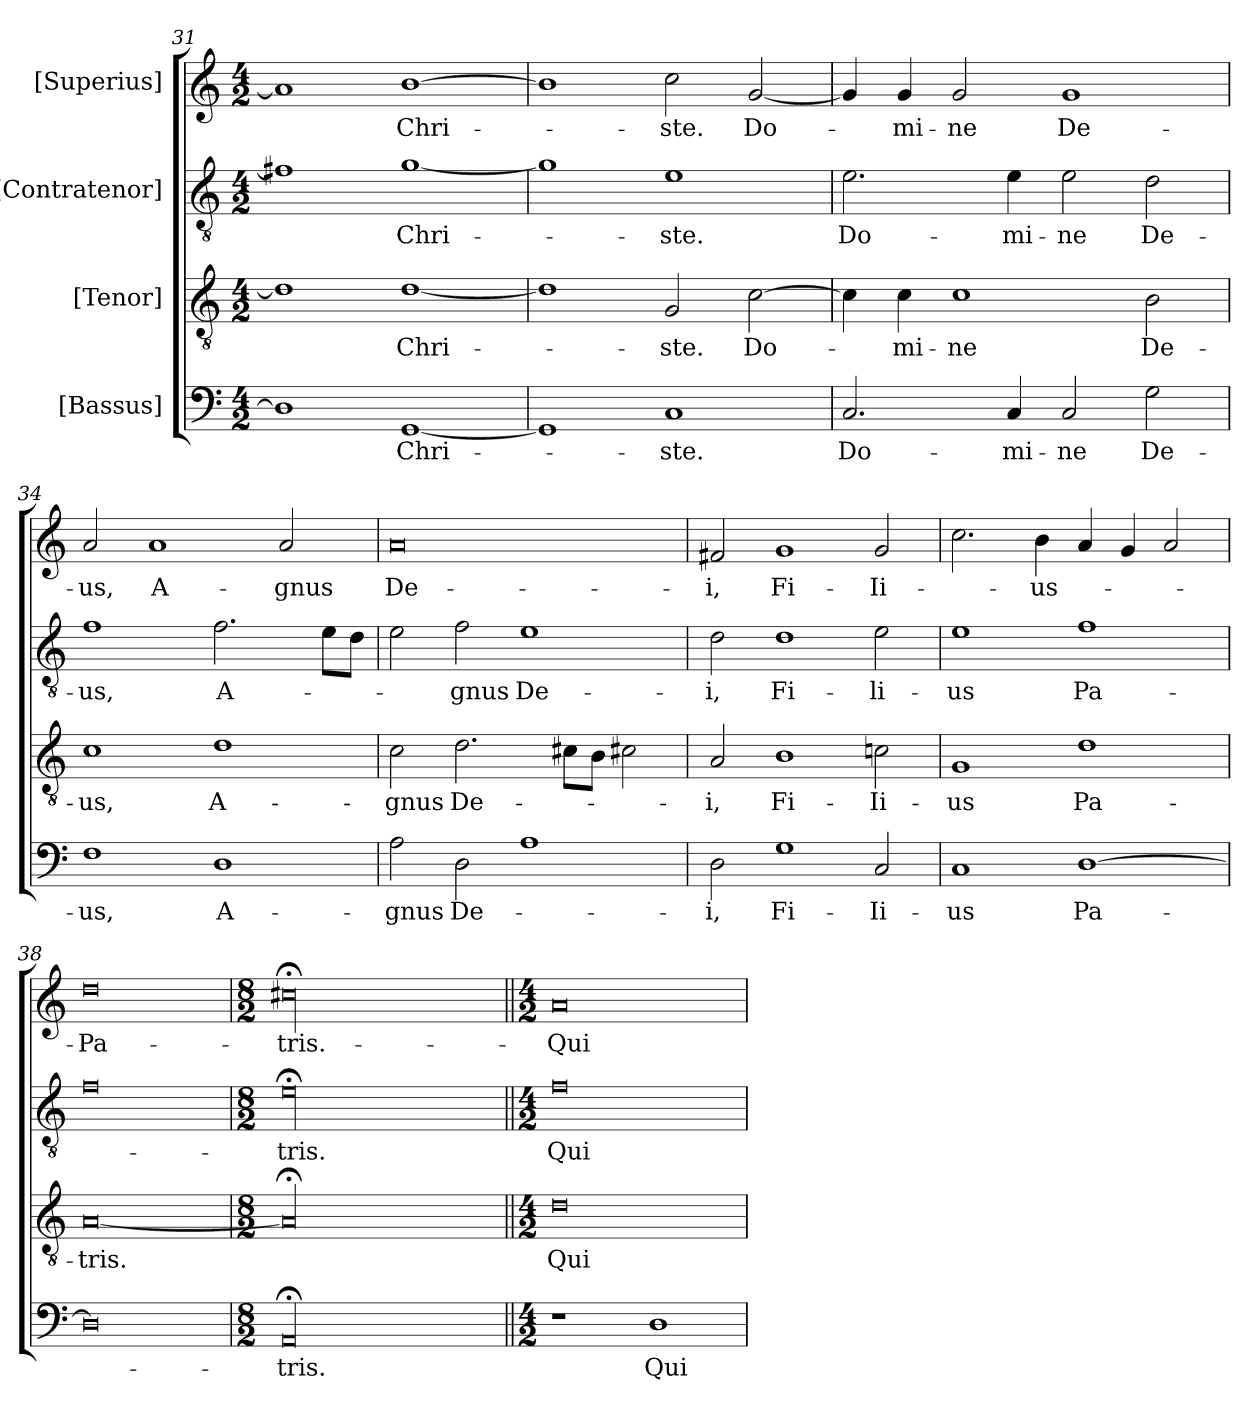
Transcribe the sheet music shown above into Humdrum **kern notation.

**kern	**text	**kern	**text	**kern	**text	**kern	**text
*part4	*part4	*part3	*part3	*part2	*part2	*part1	*part1
*staff4	*staff4	*staff3	*staff3	*staff2	*staff2	*staff1	*staff1
*I"[Bassus]	*	*I"[Tenor]	*	*I"[Contratenor]	*	*I"[Superius]	*
*clefF4	*	*clefGv2	*	*clefGv2	*	*clefG2	*
*k[]	*	*k[]	*	*k[]	*	*k[]	*
*M4/2	*	*M4/2	*	*M4/2	*	*M4/2	*
=31	=31	=31	=31	=31	=31	=31	=31
1D\]	.	1d/]	.	1f#X/]	.	1a/]	.
[1GG/	Chri-	[1d/	Chri-	[1g/	Chri-	[1b\	Chri-
=32	=32	=32	=32	=32	=32	=32	=32
1GG/]	.	1d/]	.	1g/]	.	1b\]	.
1C/	-ste.	2G/	-ste.	1e/	-ste.	2cc\	-ste.
.	.	[2c\	Do-	.	.	[2g/	Do-
=33	=33	=33	=33	=33	=33	=33	=33
2.C/	Do-	4c\]	.	2.e\	Do-	4g/]	.
.	.	4c\	-mi-	.	.	4g/	-mi-
.	.	1c/	-ne	.	.	2g/	-ne
4C/	-mi-	.	.	4e\	-mi-	.	.
2C/	-ne	.	.	2e\	-ne	1g/	De­-
2G\	De-	2B\	De-	2d\	De-	.	.
=34	=34	=34	=34	=34	=34	=34	=34
1F/	-us,	1c/	-us,	1f/	-us,	2a/	-us,
.	.	.	.	.	.	1a/	A-
1D\	A-	1d/	A­-	2.f\	A-	.	.
.	.	.	.	.	.	2a/	-gnus
.	.	.	.	8e\L	.	.	.
.	.	.	.	8d\J	.	.	.
=35	=35	=35	=35	=35	=35	=35	=35
2A\	-gnus	2c\	-gnus	2e\	.	0a/	De-
2D\	De-	2.d\	De-	2f\	-gnus	.	.
1A/	.	.	.	1e/	De-	.	.
.	.	8c#X\L	.	.	.	.	.
.	.	8B\J	.	.	.	.	.
.	.	2c#X\	.	.	.	.	.
=36	=36	=36	=36	=36	=36	=36	=36
2D\	-i,	2A/	-i,	2d\	-i,	2f#X/	-i,
1G/	Fi-	1B\	Fi-	1d/	Fi-	1g/	Fi-
2C/	-Ii-	2cn\	-Ii-	2e\	-li-	2g/	Ii-
=37	=37	=37	=37	=37	=37	=37	=37
1C/	-us	1G/	-us	1e/	-us	2.cc\	.
.	.	.	.	.	.	4b\	us-
[1D\	Pa-	1d/	Pa­-	1f/	Pa­-	4a/	.
.	.	.	.	.	.	4g/	.
.	.	.	.	.	.	2a/	.
=38	=38	=38	=38	=38	=38	=38	=38
0D\]	.	[0A/	-tris.	0f\	.	0dd\	Pa-
=39	=39	=39	=39	=39	=39	=39	=39
*M8/2	*	*M8/2	*	*M8/2	*	*M8/2	*
00AA;</	-tris.	00A;</]	.	00e;<\	-tris.	00cc#X;<\	tris.-
=40||	=40||	=40||	=40||	=40||	=40||	=40||	=40||
*M4/2	*	*M4/2	*	*M4/2	*	*M4/2	*
1r	.	0d\	Qui-	0f\	Qui-	0a/	Qui-
1D\	Qui-	.	.	.	.	.	.
=	=	=	=	=	=	=	=
*-	*-	*-	*-	*-	*-	*-	*-
